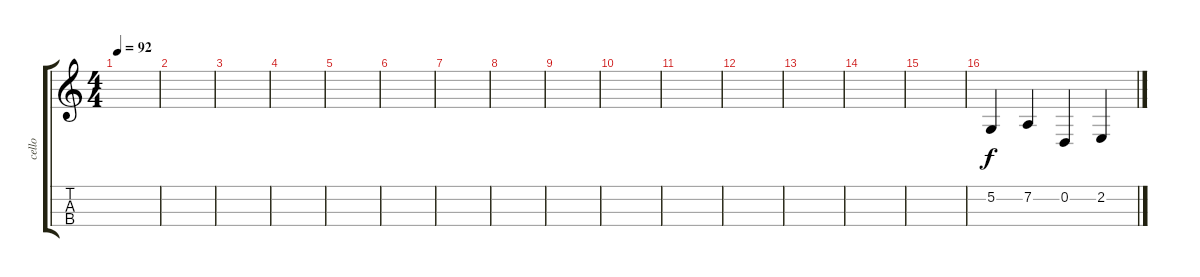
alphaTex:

\track ("cello" "cello") {instrument stringensemble1}
\staff {score tabs}
\tuning (A3 D3 G2 C2) {hide}
\ts (4 4)
\tempo 92
\clef g2
\ks c
|
|
|
|
|
|
|
|
|
|
|
|
|
|
|
5.2.4 7.2.4 0.2.4 2.2.4
